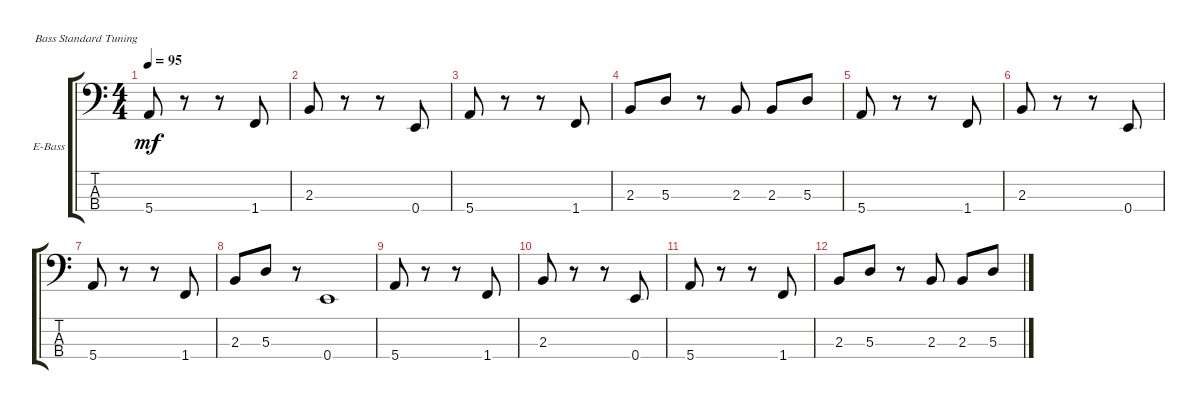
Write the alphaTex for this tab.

\defaultSystemsLayout 4
\bracketExtendMode groupsimilarinstruments
\firstSystemTrackNameOrientation horizontal
\otherSystemsTrackNameOrientation horizontal
\track ("Electric Bass" "E-Bass") {instrument electricbassfinger}
\staff {score tabs}
\tuning (G2 D2 A1 E1)
\ts (4 4)
\tempo 95
\clef f4
\ks c
5.4.8{dy mf instrument electricbassfinger} r.8 r.8 1.4.8 |
2.3.8 r.8 r.8 0.4.8 |
5.4.8 r.8 r.8 1.4.8 |
2.3.8 5.3.8 r.8 2.3.8 2.3.8 5.3.8 |
5.4.8 r.8 r.8 1.4.8 |
2.3.8 r.8 r.8 0.4.8 |
5.4.8 r.8 r.8 1.4.8 |
2.3.8 5.3.8 r.8 0.4.1 |
5.4.8 r.8 r.8 1.4.8 |
2.3.8 r.8 r.8 0.4.8 |
5.4.8 r.8 r.8 1.4.8 |
2.3.8 5.3.8 r.8 2.3.8 2.3.8 5.3.8
